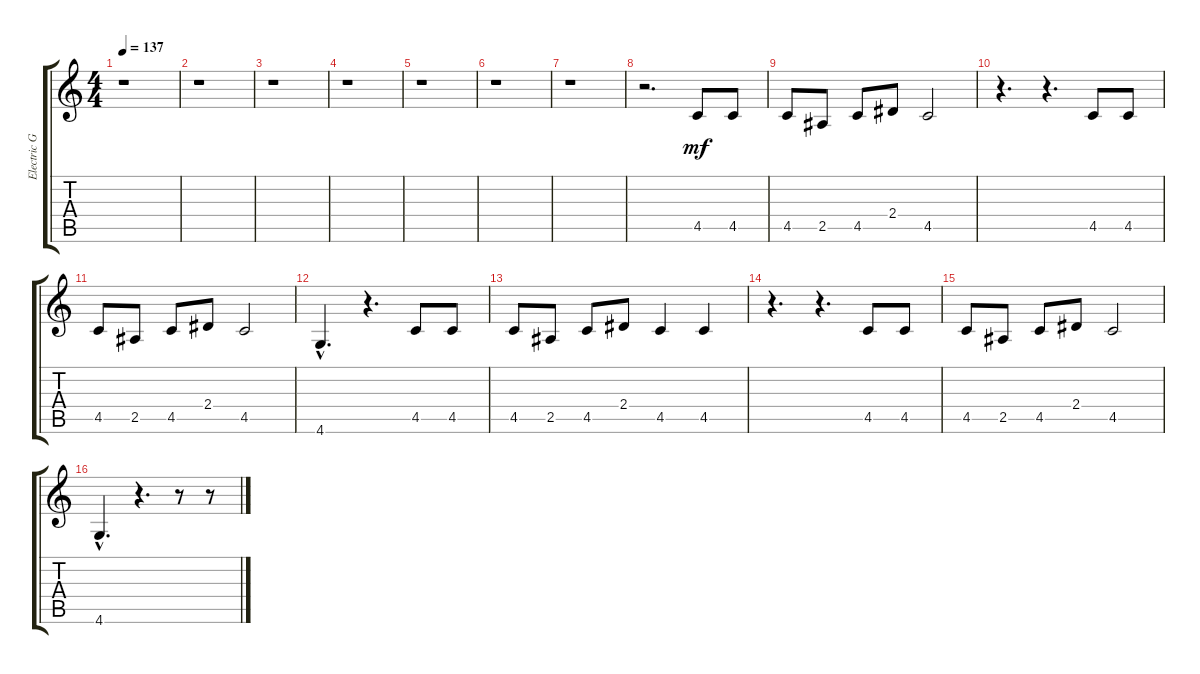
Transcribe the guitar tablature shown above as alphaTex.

\track ("Electric Guitar 2" "Electric G") {instrument distortionguitar}
\staff {score tabs}
\tuning (Eb4 Bb3 Gb3 Db3 Ab2 Eb2) {hide}
\ts (4 4)
\tempo 137
\clef g2
\ks c
r.1{dy mf} |
r.1 |
r.1 |
r.1 |
r.1 |
r.1 |
r.1 |
r.2{d} 4.5.8 4.5.8 |
4.5.8 2.5.8 4.5.8 2.4.8 4.5.2 |
r.4{d} r.4{d} 4.5.8 4.5.8 |
4.5.8 2.5.8 4.5.8 2.4.8 4.5.2 |
4.6{hac}.4{d} r.4{d} 4.5.8 4.5.8 |
4.5.8 2.5.8 4.5.8 2.4.8 4.5.4 4.5.4 |
r.4{d} r.4{d} 4.5.8 4.5.8 |
4.5.8 2.5.8 4.5.8 2.4.8 4.5.2 |
4.6{hac}.4{d} r.4{d} r.8 r.8
